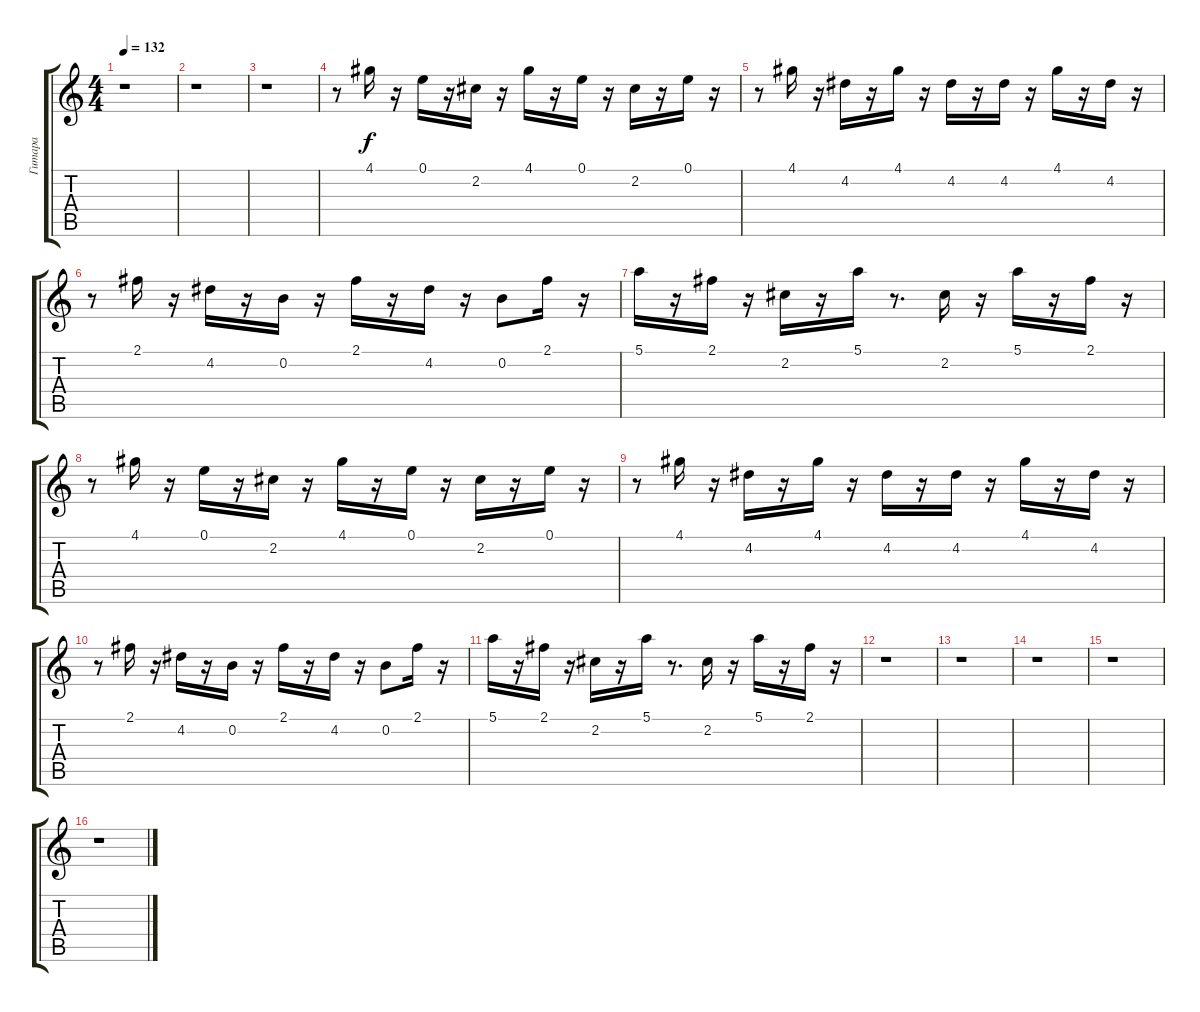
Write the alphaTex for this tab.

\track ("Гитара" "Гитара") {instrument electricguitarjazz}
\staff {score tabs}
\tuning (E4 B3 G3 D3 A2 E2) {hide}
\ts (4 4)
\tempo 132
\clef g2
\ks c
r.1{dy f} |
r.1 |
r.1 |
r.8 4.1.16 r.16 0.1.16 r.16 2.2.16 r.16 4.1.16 r.16 0.1.16 r.16 2.2.16 r.16 0.1.16 r.16 |
r.8 4.1.16 r.16 4.2.16 r.16 4.1.16 r.16 4.2.16 r.16 4.2.16 r.16 4.1.16 r.16 4.2.16 r.16 |
r.8 2.1.16 r.16 4.2.16 r.16 0.2.16 r.16 2.1.16 r.16 4.2.16 r.16 0.2.8 2.1.16 r.16 |
5.1.16 r.16 2.1.16 r.16 2.2.16 r.16 5.1.16 r.8{d} 2.2.16 r.16 5.1.16 r.16 2.1.16 r.16 |
r.8 4.1.16 r.16 0.1.16 r.16 2.2.16 r.16 4.1.16 r.16 0.1.16 r.16 2.2.16 r.16 0.1.16 r.16 |
r.8 4.1.16 r.16 4.2.16 r.16 4.1.16 r.16 4.2.16 r.16 4.2.16 r.16 4.1.16 r.16 4.2.16 r.16 |
r.8 2.1.16 r.16 4.2.16 r.16 0.2.16 r.16 2.1.16 r.16 4.2.16 r.16 0.2.8 2.1.16 r.16 |
5.1.16 r.16 2.1.16 r.16 2.2.16 r.16 5.1.16 r.8{d} 2.2.16 r.16 5.1.16 r.16 2.1.16 r.16 |
r.1 |
r.1 |
r.1 |
r.1 |
r.1
